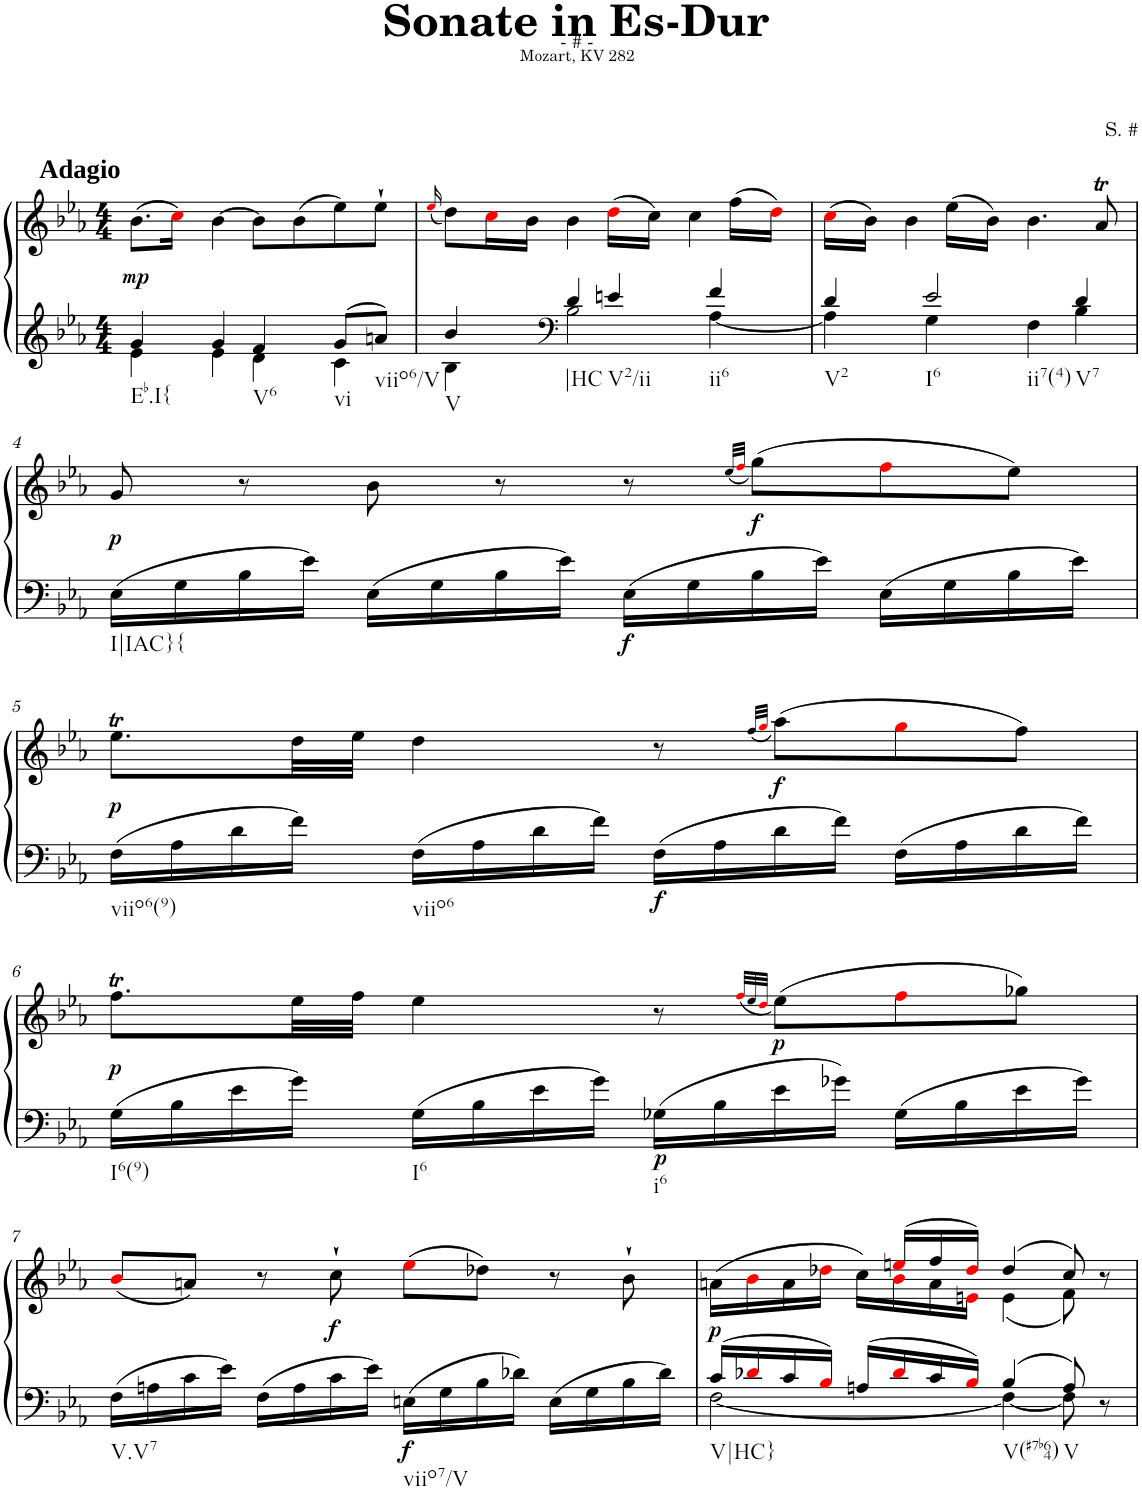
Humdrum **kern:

**kern	**kern	**dynam
*part1	*part1	*part1
*staff2	*staff1	*staff1/2
*I"Klavier linke Hand	*	*
*clefG2	*clefG2	*
*k[b-e-a-]	*k[b-e-a-]	*
*M4/4	*M4/4	*
=1	=1	=1
*^	*	*
!	!	!LO:TX:a:B:t=Adagio	!
!LO:TX:b:t=Eb.I{	!	!	!
!	!	!	!LO:DY:b
4g/	4e-\	(8.b-\L	mp
.	.	16cci\Jk)	.
4g/	4e-\	[4b-\	.
!LO:TX:b:t=V6	!	!	!
4f/	4d\	8b-\L]	.
.	.	(8b-\	.
!LO:TX:b:t=vi	!	!	!
8g/L	4c\	8ee-\)	.
!LO:TX:b:t=viio6/V	!	!	!
8an/J	.	8ee-`\J	.
=2	=2	=2	=2
.	.	(16qee-i/	.
!LO:TX:b:t=V	!	!	!
4b-/	4B-\	8dd\L)	.
.	.	16cci\L	.
.	.	16b-\JJ	.
*clefF4	*	*	*
!LO:TX:b:t=|HC	!	!	!
4d/	2B-\	4b-\	.
!LO:TX:b:t=V2/ii	!	!	!
4en/	.	(16ddi\LL	.
.	.	16cc\JJ)	.
.	.	4cc\	.
!LO:TX:b:t=ii6	!	!	!
4f/	[4A-\	.	.
.	.	(16ff\LL	.
.	.	16ddi\JJ)	.
=3	=3	=3	=3
!LO:TX:b:t=V2	!	!	!
4d/	4A-\]	(16cci\LL	.
.	.	16b-\JJ)	.
.	.	4b-\	.
!LO:TX:b:t=I6	!	!	!
!LO:TX:b:t=ii7(4)	!	!	!
2e-/	4G\	.	.
.	.	(16ee-\LL	.
.	.	16b-\JJ)	.
.	4F\	4.b-\	.
!LO:TX:b:t=V7	!	!	!
4d/	4B-\	.	.
.	.	8a-T/	.
*v	*v	*	*
!!LO:LB:g=z
=4	=4	=4
!LO:TX:b:t=I|IAC}{	!	!
!	!	!LO:DY:b
16E-\LL	8g/	p
16G\	.	.
16B-\	8r	.
16e-\JJ	.	.
16E-\LL	8b-\	.
16G\	.	.
16B-\	8r	.
16e-\JJ	.	.
!	!	!LO:DY:b=2
16E-\LL	8r	f
16G\	.	.
.	(32qee-/LLL	.
.	32qffi/JJJ	.
!	!	!LO:DY:b
16B-\	(8gg\L)	f
16e-\JJ	.	.
16E-\LL	8ffi\	.
16G\	.	.
16B-\	8ee-\J)	.
16e-\JJ	.	.
!!LO:LB:g=z
=5	=5	=5
!LO:TX:b:t=viio6(9)	!	!
!	!	!LO:DY:b
16F\LL	8.ee-T\L	p
16A-\	.	.
16d\	.	.
16f\JJ	32dd\LL	.
.	32ee-\JJJ	.
!LO:TX:b:t=viio6	!	!
16F\LL	4dd\	.
16A-\	.	.
16d\	.	.
16f\JJ	.	.
!	!	!LO:DY:b=2
16F\LL	8r	f
16A-\	.	.
.	(32qff/LLL	.
.	32qggi/JJJ	.
!	!	!LO:DY:b
16d\	(8aa-\L)	f
16f\JJ	.	.
16F\LL	8ggi\	.
16A-\	.	.
16d\	8ff\J)	.
16f\JJ	.	.
!!LO:LB:g=z
=6	=6	=6
!LO:TX:b:t=I6(9)	!	!
!	!	!LO:DY:b
16G\LL	8.ffT\L	p
16B-\	.	.
16e-\	.	.
16g\JJ	32ee-\LL	.
.	32ff\JJJ	.
!LO:TX:b:t=I6	!	!
16G\LL	4ee-\	.
16B-\	.	.
16e-\	.	.
16g\JJ	.	.
!LO:TX:b:t=i6	!	!
!	!	!LO:DY:b=2
16G-X\LL	8r	p
16B-\	.	.
.	(32qffi/LLL	.
.	32qee-/	.
.	32qddi/JJJ	.
!	!	!LO:DY:b
16e-\	(8ee-\L)	p
16g-X\JJ	.	.
16G-\LL	8ffi\	.
16B-\	.	.
16e-\	8gg-X\J)	.
16g-\JJ	.	.
!!LO:LB:g=z
=7	=7	=7
!LO:TX:b:t=V.V7	!	!
16F\LL	(8b-i/L	.
16An\	.	.
16c\	8an/J)	.
16e-\JJ	.	.
16F\LL	8r	.
16A\	.	.
!	!	!LO:DY:b
16c\	8cc`\	f
16e-\JJ	.	.
!LO:TX:b:t=viio7/V	!	!
!	!	!LO:DY:b=2
16En\LL	(8ee-i\L	f
16G\	.	.
16B-\	8dd-X\J)	.
16d-X\JJ	.	.
16E\LL	8r	.
16G\	.	.
16B-\	8b-`\	.
16d-\JJ	.	.
=8	=8	=8
*^	*^	*
!LO:TX:b:t=V|HC}	!	!	!	!
!	!	!	!	!LO:DY:b
16c/LL	[2F\	4ryy	(>16an\LL	p
16d-Xi/	.	.	16b-i\	.
16c/	.	.	16a\	.
16B-i/JJ	.	.	16dd-Xi\JJ	.
16An/LL	.	16ryy	16cc\LL)	.
16d-i/	.	(16eeni/LL	16b-i\	.
16c/	.	16ff/	16a\	.
16B-i/JJ	.	16dd-i/JJ)	16eni\JJ	.
!LO:TX:b:t=V(#7b64)	!	!	!	!
4B-/	4F\_	(4dd-/	(4e\	.
!LO:TX:b:t=V	!	!	!	!
8A/	8F\]	8cc/)	8f\)	.
8r	8ryy	8r	8ryy	.
*v	*v	*	*	*
*	*v	*v	*
=	=	=
*-	*-	*-
